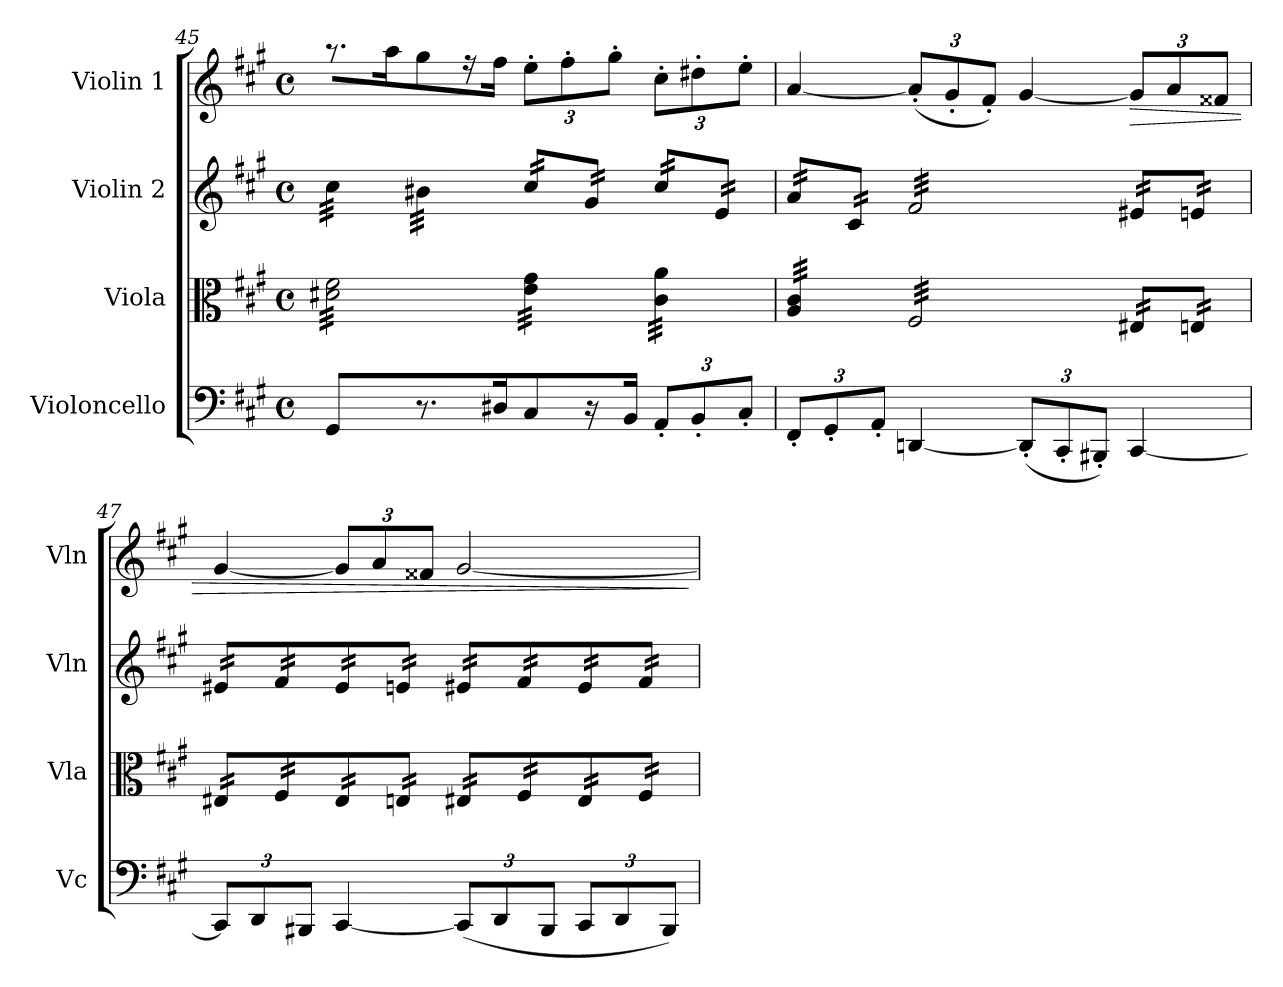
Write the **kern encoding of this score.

**kern	**kern	**kern	**kern	**dynam
*part4	*part3	*part2	*part1	*part1
*staff4	*staff3	*staff2	*staff1	*staff1
*I"Violoncello	*I"Viola	*I"Violin 2	*I"Violin 1	*
*I'Vc	*I'Vla	*I'Vln	*I'Vln	*
!!LO:PB:g=z
*clefF4	*clefC3	*clefG2	*clefG2	*
*k[f#c#g#]	*k[f#c#g#]	*k[f#c#g#]	*k[f#c#g#]	*
*M4/4	*M4/4	*M4/4	*M4/4	*
*met(c)	*met(c)	*met(c)	*met(c)	*
=45	=45	=45	=45	=45
*	*tremolo	*	*	*
*	*	*tremolo	*	*
4GG#/	32d#X\ 32f#\LLL	32cc#\LLL	8.r	.
.	32d#X\ 32f#\	32cc#\	.	.
.	32d#X\ 32f#\	32cc#\	.	.
.	32d#X\ 32f#\	32cc#\	.	.
.	32d#X\ 32f#\	32cc#\	.	.
.	32d#X\ 32f#\	32cc#\	.	.
.	32d#X\ 32f#\	32cc#\	16aa\	.
.	32d#X\ 32f#\	32cc#\JJJ	.	.
8.r	32d#X\ 32f#\	32b#X\LLL	8gg#\L	.
.	32d#X\ 32f#\	32b#X\	.	.
.	32d#X\ 32f#\	32b#X\	.	.
.	32d#X\ 32f#\	32b#X\	.	.
.	32d#X\ 32f#\	32b#X\	16r	.
.	32d#X\ 32f#\	32b#X\	.	.
16D#X\	32d#X\ 32f#\	32b#X\	16ff#\JJ	.
.	32d#X\ 32f#\JJJ	32b#X\JJJ	.	.
*	*	*	*Xbrackettup	*
8C#/L	32e\ 32g#\LLL	32cc#/LLL	12ee'\L	.
.	32e\ 32g#\	32cc#/	.	.
.	32e\ 32g#\	32cc#/	.	.
.	.	.	12ff#'\	.
.	32e\ 32g#\	32cc#/	.	.
16r	32e\ 32g#\	32g#/	.	.
.	32e\ 32g#\	32g#/	.	.
.	.	.	12gg#'\J	.
16BB/JJ	32e\ 32g#\	32g#/	.	.
.	32e\ 32g#\JJJ	32g#/JJJ	.	.
*Xbrackettup	*	*	*	*
12AA'/L	32c#\ 32a\LLL	32cc#/LLL	12cc#'\L	.
.	32c#\ 32a\	32cc#/	.	.
.	32c#\ 32a\	32cc#/	.	.
12BB'/	.	.	12dd#X'\	.
.	32c#\ 32a\	32cc#/	.	.
.	32c#\ 32a\	32e/	.	.
.	32c#\ 32a\	32e/	.	.
12C#'/J	.	.	12ee'\J	.
.	32c#\ 32a\	32e/	.	.
.	32c#\ 32a\JJJ	32e/JJJ	.	.
=46	=46	=46	=46	=46
12FF#'/L	32A/ 32c#/LLL	32a/LLL	[4a/	.
.	32A/ 32c#/	32a/	.	.
.	32A/ 32c#/	32a/	.	.
12GG#'/	.	.	.	.
.	32A/ 32c#/	32a/	.	.
.	32A/ 32c#/	32c#/	.	.
.	32A/ 32c#/	32c#/	.	.
12AA'/J	.	.	.	.
.	32A/ 32c#/	32c#/	.	.
.	32A/ 32c#/JJJ	32c#/JJJ	.	.
[4DDn/	32F#/LLL	32f#/LLL	(12a'/L]	.
.	32F#/	32f#/	.	.
.	32F#/	32f#/	.	.
.	.	.	12g#'/	.
.	32F#/	32f#/	.	.
.	32F#/	32f#/	.	.
.	32F#/	32f#/	.	.
.	.	.	12f#'/J)	.
.	32F#/	32f#/	.	.
.	32F#/	32f#/	.	.
(12DD'/L]	32F#/	32f#/	[4g#/	.
.	32F#/	32f#/	.	.
.	32F#/	32f#/	.	.
12CC#'/	.	.	.	.
.	32F#/	32f#/	.	.
.	32F#/	32f#/	.	.
.	32F#/	32f#/	.	.
12BBB#X'/J)	.	.	.	.
.	32F#/	32f#/	.	.
.	32F#/JJJ	32f#/JJJ	.	.
!	!	!	!	!LO:HP:b
[4CC#/	32E#X/LLL	32e#X/LLL	12g#/L]	>
.	32E#X/	32e#X/	.	.
.	32E#X/	32e#X/	.	.
.	.	.	12a/	.
.	32E#X/	32e#X/	.	.
.	32En/	32en/	.	.
.	32En/	32en/	.	.
.	.	.	12f##X/J	.
.	32En/	32en/	.	.
.	32En/JJJ	32en/JJJ	.	.
!!LO:LB:g=z
=47	=47	=47	=47	=47
12CC#/L]	32E#X/LLL	32e#X/LLL	[4g#/	.
.	32E#X/	32e#X/	.	.
.	32E#X/	32e#X/	.	.
12DD/	.	.	.	.
.	32E#X/	32e#X/	.	.
.	32F#/	32f#/	.	.
.	32F#/	32f#/	.	.
12BBB#X/J	.	.	.	.
.	32F#/	32f#/	.	.
.	32F#/	32f#/	.	.
[4CC#/	32E#/	32e#/	12g#/L]	.
.	32E#/	32e#/	.	.
.	32E#/	32e#/	.	.
.	.	.	12a/	.
.	32E#/	32e#/	.	.
.	32En/	32en/	.	.
.	32En/	32en/	.	.
.	.	.	12f##X/J	.
.	32En/	32en/	.	.
.	32En/JJJ	32en/JJJ	.	.
(12CC#/L]	32E#X/LLL	32e#X/LLL	[2g#/	.
.	32E#X/	32e#X/	.	.
.	32E#X/	32e#X/	.	.
12DD/	.	.	.	.
.	32E#X/	32e#X/	.	.
.	32F#/	32f#/	.	.
.	32F#/	32f#/	.	.
12BBB#/J	.	.	.	.
.	32F#/	32f#/	.	.
.	32F#/	32f#/	.	.
12CC#/L	32E#/	32e#/	.	.
.	32E#/	32e#/	.	.
.	32E#/	32e#/	.	.
12DD/	.	.	.	.
.	32E#/	32e#/	.	.
.	32F#/	32f#/	.	.
.	32F#/	32f#/	.	.
12BBB#/J)	.	.	.	.
.	32F#/	32f#/	.	.
.	32F#/JJJ	32f#/JJJ	.	.
*	*	*Xtremolo	*	*
*	*Xtremolo	*	*	*
.	.	.	.	]
=	=	=	=	=
*-	*-	*-	*-	*-
